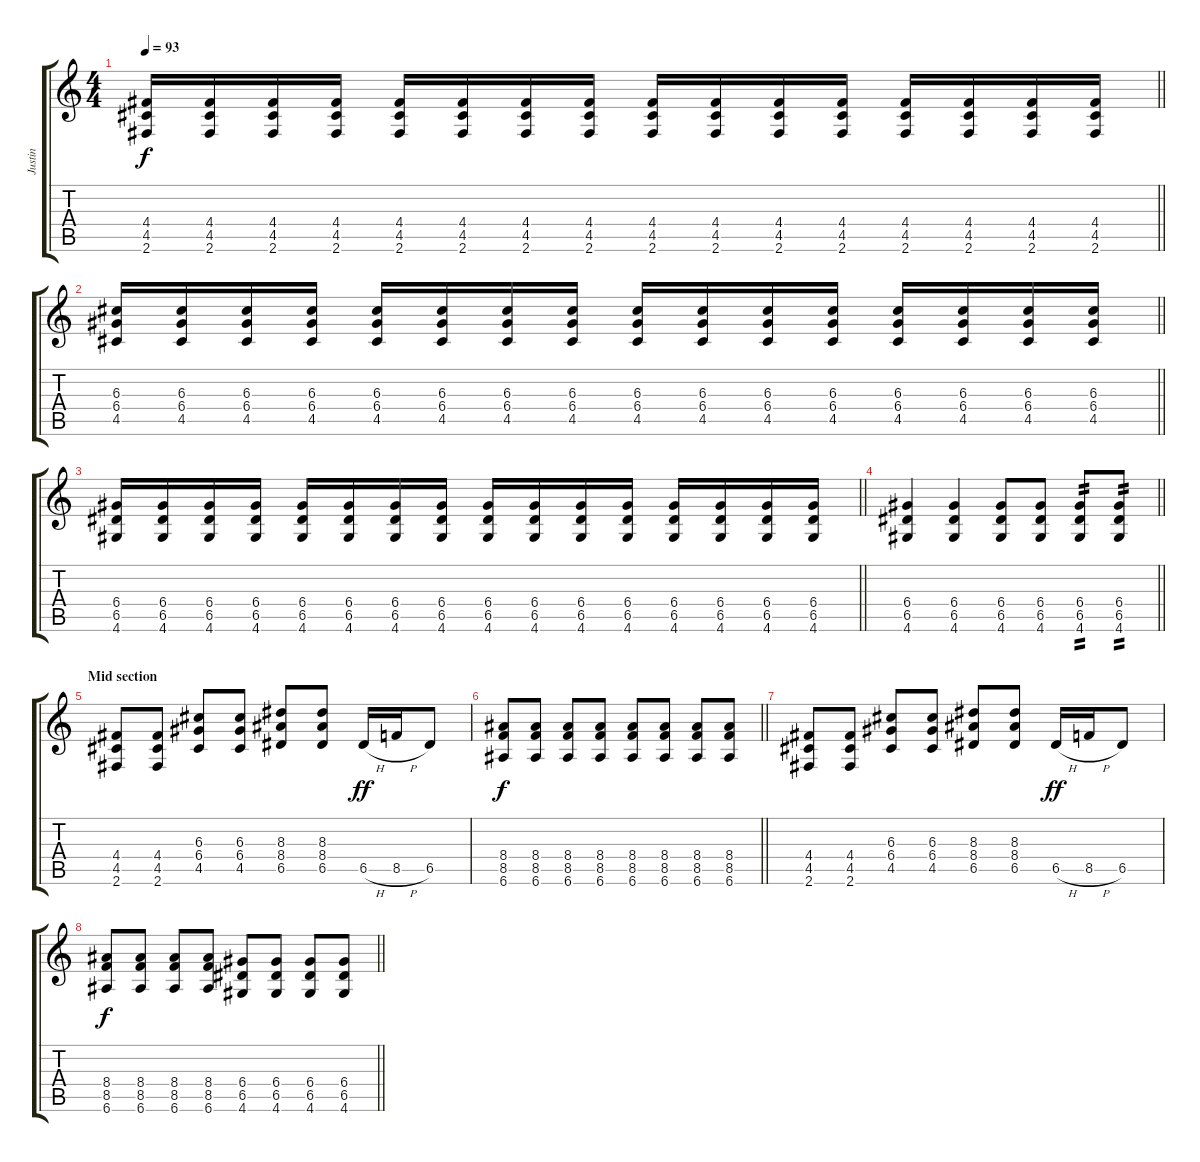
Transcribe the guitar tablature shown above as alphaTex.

\track ("Justin" "Justin") {instrument overdrivenguitar}
\staff {score tabs}
\tuning (E4 B3 G3 D3 A2 E2) {hide}
\ts (4 4)
\tempo 93
\clef g2
\barLineRight lightlight
\ks c
(4.4 4.5 2.6).16{dy f} (4.4 4.5 2.6).16 (4.4 4.5 2.6).16 (4.4 4.5 2.6).16 (4.4 4.5 2.6).16 (4.4 4.5 2.6).16 (4.4 4.5 2.6).16 (4.4 4.5 2.6).16 (4.4 4.5 2.6).16 (4.4 4.5 2.6).16 (4.4 4.5 2.6).16 (4.4 4.5 2.6).16 (4.4 4.5 2.6).16 (4.4 4.5 2.6).16 (4.4 4.5 2.6).16 (4.4 4.5 2.6).16 |
\barLineRight lightlight
(6.3 6.4 4.5).16 (6.3 6.4 4.5).16 (6.3 6.4 4.5).16 (6.3 6.4 4.5).16 (6.3 6.4 4.5).16 (6.3 6.4 4.5).16 (6.3 6.4 4.5).16 (6.3 6.4 4.5).16 (6.3 6.4 4.5).16 (6.3 6.4 4.5).16 (6.3 6.4 4.5).16 (6.3 6.4 4.5).16 (6.3 6.4 4.5).16 (6.3 6.4 4.5).16 (6.3 6.4 4.5).16 (6.3 6.4 4.5).16 |
\barLineRight lightlight
(6.4 6.5 4.6).16 (6.4 6.5 4.6).16 (6.4 6.5 4.6).16 (6.4 6.5 4.6).16 (6.4 6.5 4.6).16 (6.4 6.5 4.6).16 (6.4 6.5 4.6).16 (6.4 6.5 4.6).16 (6.4 6.5 4.6).16 (6.4 6.5 4.6).16 (6.4 6.5 4.6).16 (6.4 6.5 4.6).16 (6.4 6.5 4.6).16 (6.4 6.5 4.6).16 (6.4 6.5 4.6).16 (6.4 6.5 4.6).16 |
\barLineRight lightlight
(6.4 6.5 4.6).4 (6.4 6.5 4.6).4 (6.4 6.5 4.6).8 (6.4 6.5 4.6).8 (6.4 6.5 4.6).8{tp 2} (6.4 6.5 4.6).8{tp 2} |
\section ("" "Mid section")
(4.4 4.5 2.6).8 (4.4 4.5 2.6).8 (6.3 6.4 4.5).8 (6.3 6.4 4.5).8 (8.3 8.4 6.5).8 (8.3 8.4 6.5).8 6.5{h}.16{dy ff} 8.5{h}.16 6.5.8 |
\barLineRight lightlight
(8.4 8.5 6.6).8{dy f} (8.4 8.5 6.6).8 (8.4 8.5 6.6).8 (8.4 8.5 6.6).8 (8.4 8.5 6.6).8 (8.4 8.5 6.6).8 (8.4 8.5 6.6).8 (8.4 8.5 6.6).8 |
(4.4 4.5 2.6).8 (4.4 4.5 2.6).8 (6.3 6.4 4.5).8 (6.3 6.4 4.5).8 (8.3 8.4 6.5).8 (8.3 8.4 6.5).8 6.5{h}.16{dy ff} 8.5{h}.16 6.5.8 |
\barLineRight lightlight
(8.4 8.5 6.6).8{dy f} (8.4 8.5 6.6).8 (8.4 8.5 6.6).8 (8.4 8.5 6.6).8 (6.4 6.5 4.6).8 (6.4 6.5 4.6).8 (6.4 6.5 4.6).8 (6.4 6.5 4.6).8
